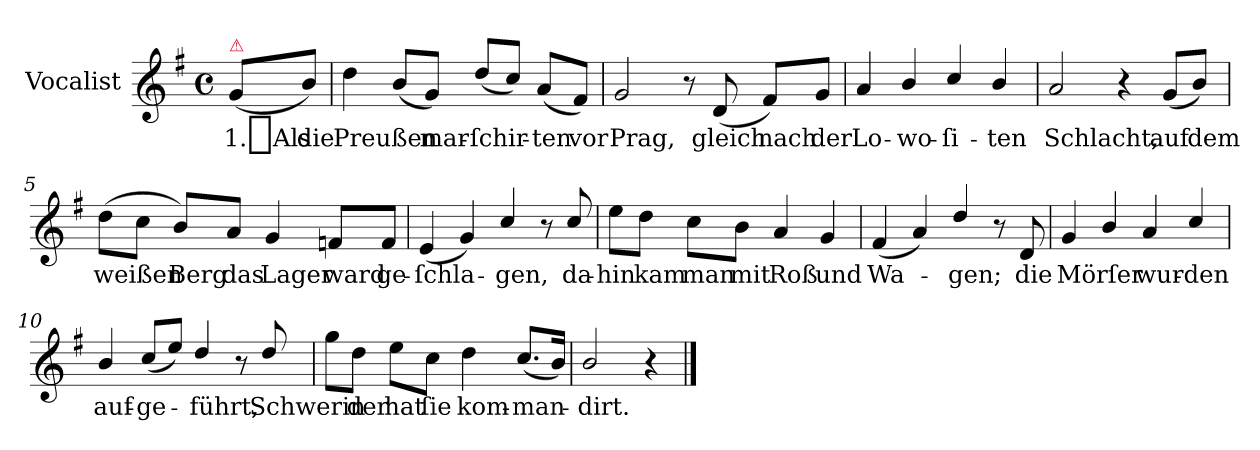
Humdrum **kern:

**kern	**text
*part1	*part1
*staff1	*staff1
*I"Vocalist	*
*clefG2	*
*k[f#]	*
*G:	*
*M4/4	*
*met(c)	*
=	=
!LO:TX:a:color=crimson:t=⚠	!
(>8g/L	1._Als
8b/J)	die
=1	=1
4dd	Preußen
(>8b/L	.
8g/J)	mar-
(>8dd/L	-ſchir-
8cc/J)	.
(>8a/L	-ten
8f#/J)	vor
=2	=2
2g	Prag,
8r	.
(>8d	gleich
8f#/L)	nach
8g/J	der
=3	=3
4a	Lo-
4b/	-wo-
4cc/	-ſi-
4b/	-ten
=4	=4
2a	Schlacht,
4r	.
(>8g/L	auf
8b/J)	dem
=5	=5
(>8dd\L	weißen
8cc\J	.
8b/L)	Berg
8a/J	das
4g	Lager
8fn/L	ward
8f/J	ge-
=6	=6
(>4e	-ſchla-
4g)	.
4cc/	-gen,
8r	.
8cc/	da-
=7	=7
8ee\L	-hin
8dd\J	kam
8cc\L	man
8b\J	mit
4a	Roß
4g	und
=8	=8
(>4f#	Wa-
4a)	.
4dd/	-gen;
8r	.
8d	die
=9	=9
4g	Mörſer
4b/	.
4a	wur-
4cc/	-den
=10	=10
4b/	auf-
(8cc/L	-ge-
8ee/J)	.
4dd/	-führt,
8r	.
8dd/	Schwerin
=11	=11
8gg\L	.
8dd\J	der
8ee\L	hat
8cc\J	ſie
4dd	kom-
(>8.cc/L	-man-
16b/Jk)	.
=12	=12
2b/	-dirt.
4r	.
==	==
*-	*-
